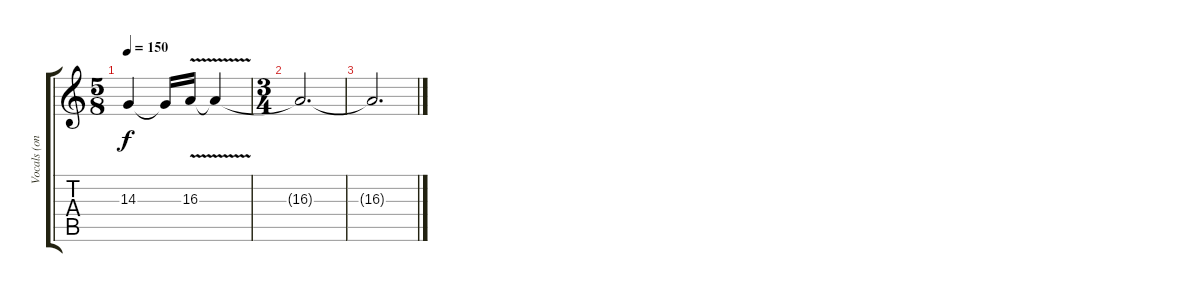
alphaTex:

\track ("Vocals (one semiquaver before)" "Vocals (on") {instrument lead1square}
\staff {score tabs}
\tuning (D4 A3 F3 C3 G2 D2) {hide}
\ts (5 8)
\tempo 150
\clef g2
\ks c
14.3{t}.4{dy f} 14.3{t}.16 16.3{v}.16 16.3{t}.4 |
\ts (3 4)
16.3{t}.2{d} |
16.3{t}.2{d}
